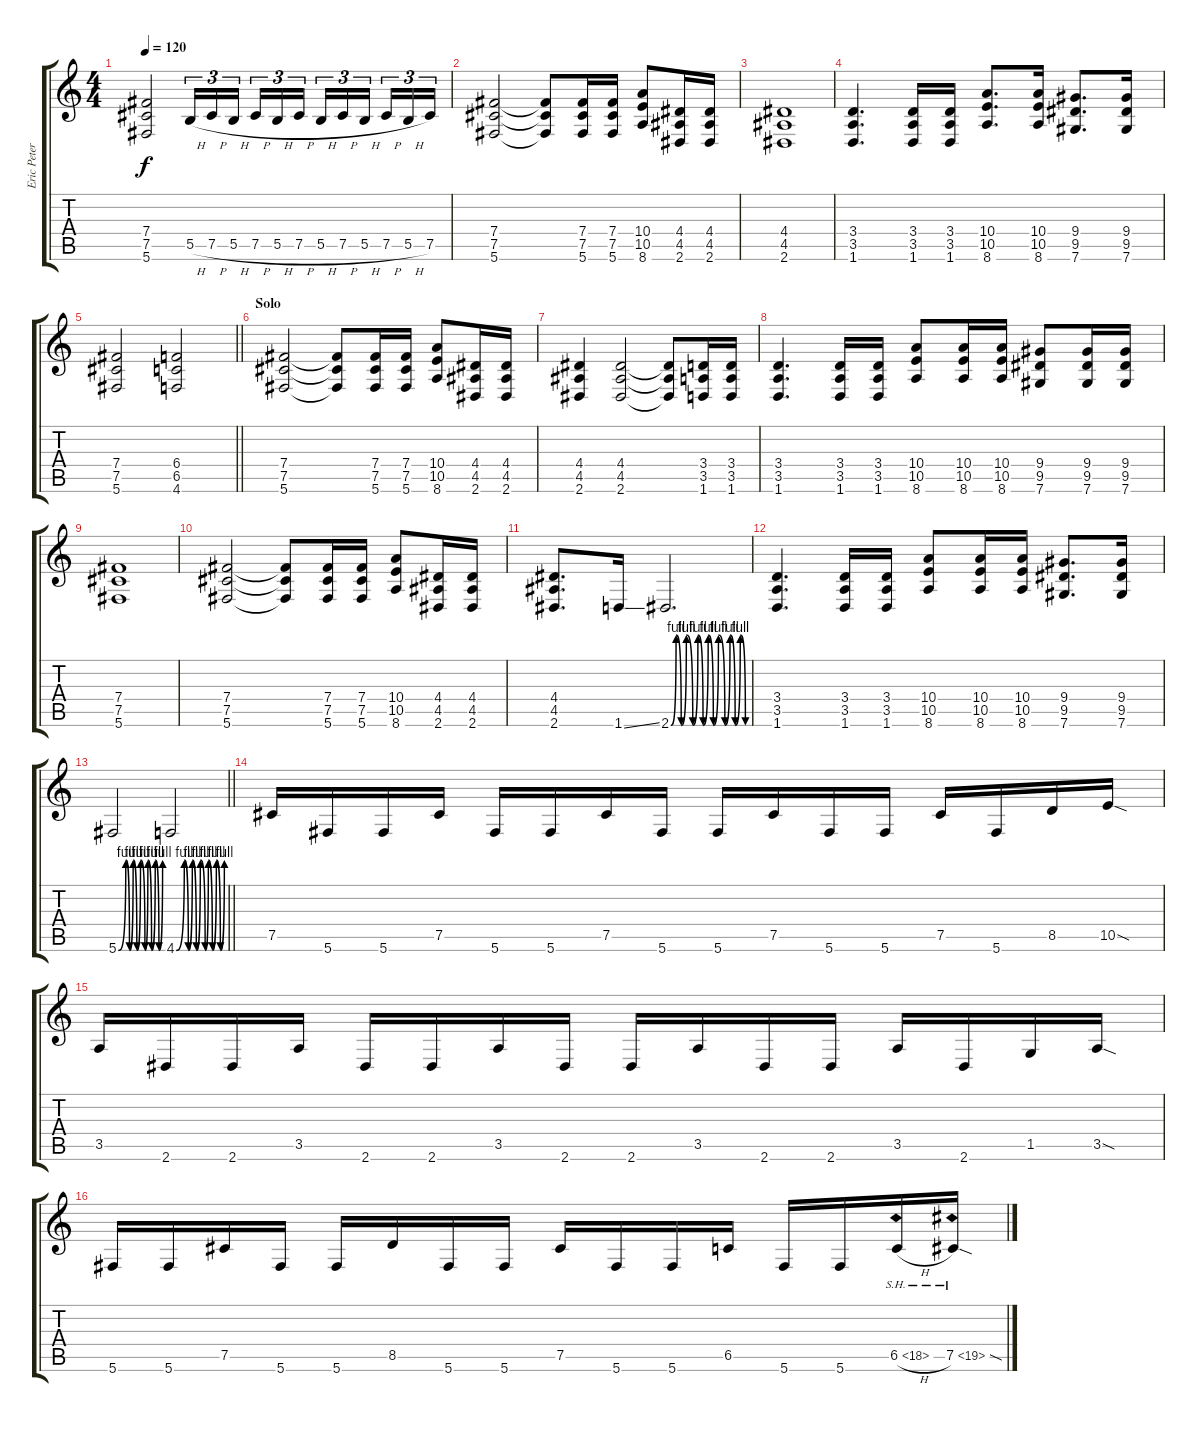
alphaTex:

\track ("Eric Peterson" "Eric Peter") {instrument distortionguitar}
\staff {score tabs}
\tuning (Db4 Ab3 E3 B2 Gb2 Db2) {hide}
\ts (4 4)
\tempo 120
\clef g2
\ks c
(7.4 7.5 5.6).2{dy f} 5.5{h}.16{tu (3 2)} 7.5{h}.16{tu (3 2)} 5.5{h}.16{tu (3 2) beam splitsecondary} 7.5{h}.16{tu (3 2)} 5.5{h}.16{tu (3 2)} 7.5{h}.16{tu (3 2)} 5.5{h}.16{tu (3 2)} 7.5{h}.16{tu (3 2)} 5.5{h}.16{tu (3 2) beam splitsecondary} 7.5{h}.16{tu (3 2)} 5.5{h}.16{tu (3 2)} 7.5.16{tu (3 2)} |
(7.4 7.5 5.6).2 (7.4{t} 7.5{t} 5.6{t}).8 (7.4 7.5 5.6).16 (7.4 7.5 5.6).16 (10.4 10.5 8.6).8 (4.4 4.5 2.6).16 (4.4 4.5 2.6).16 |
(4.4 4.5 2.6).1 |
(3.4 3.5 1.6).4{d} (3.4 3.5 1.6).16 (3.4 3.5 1.6).16 (10.4 10.5 8.6).8{d} (10.4 10.5 8.6).16 (9.4 9.5 7.6).8{d} (9.4 9.5 7.6).16 |
\barLineRight lightlight
(7.4 7.5 5.6).2 (6.4 6.5 4.6).2 |
\section ("" "Solo")
(7.4 7.5 5.6).2{volume 14} (7.4{t} 7.5{t} 5.6{t}).8 (7.4 7.5 5.6).16 (7.4 7.5 5.6).16 (10.4 10.5 8.6).8 (4.4 4.5 2.6).16 (4.4 4.5 2.6).16 |
(4.4 4.5 2.6).4 (4.4 4.5 2.6).2 (4.4{t} 4.5{t} 2.6{t}).8 (3.4 3.5 1.6).16 (3.4 3.5 1.6).16 |
(3.4 3.5 1.6).4{d} (3.4 3.5 1.6).16 (3.4 3.5 1.6).16 (10.4 10.5 8.6).8 (10.4 10.5 8.6).16 (10.4 10.5 8.6).16 (9.4 9.5 7.6).8 (9.4 9.5 7.6).16 (9.4 9.5 7.6).16 |
(7.4 7.5 5.6).1 |
(7.4 7.5 5.6).2 (7.4{t} 7.5{t} 5.6{t}).8 (7.4 7.5 5.6).16 (7.4 7.5 5.6).16 (10.4 10.5 8.6).8 (4.4 4.5 2.6).16 (4.4 4.5 2.6).16 |
(4.4 4.5 2.6).8{d} 1.6{ss}.16 2.6{be (custom 0 0 4 4 8 0 12 4 17 0 21 4 25 0 29 4 33 0 37 4 42 0 46 4 50 0 54 4 58 0 60 0)}.2{d} |
(3.4 3.5 1.6).4{d} (3.4 3.5 1.6).16 (3.4 3.5 1.6).16 (10.4 10.5 8.6).8 (10.4 10.5 8.6).16 (10.4 10.5 8.6).16 (9.4 9.5 7.6).8{d} (9.4 9.5 7.6).16 |
\barLineRight lightlight
5.6{be (custom 0 0 10 4 15 0 20 4 25 0 30 4 36 0 40 4 45 0 50 4 55 0 60 4)}.2 4.6{be (custom 0 0 10 4 15 0 20 4 25 0 30 4 36 0 40 4 45 0 50 4 55 0 60 4)}.2 |
7.5.16 5.6.16 5.6.16 7.5.16 5.6.16 5.6.16 7.5.16 5.6.16 5.6.16 7.5.16 5.6.16 5.6.16 7.5.16 5.6.16 8.5.16 10.5{sod}.16 |
3.5.16 2.6.16 2.6.16 3.5.16 2.6.16 2.6.16 3.5.16 2.6.16 2.6.16 3.5.16 2.6.16 2.6.16 3.5.16 2.6.16 1.5.16 3.5{sod}.16 |
5.6.16 5.6.16 7.5.16 5.6.16 5.6.16 8.5.16 5.6.16 5.6.16 7.5.16 5.6.16 5.6.16 6.5.16 5.6.16 5.6.16 6.5{sh 12 h}.16 7.5{sh 12 sod}.16
